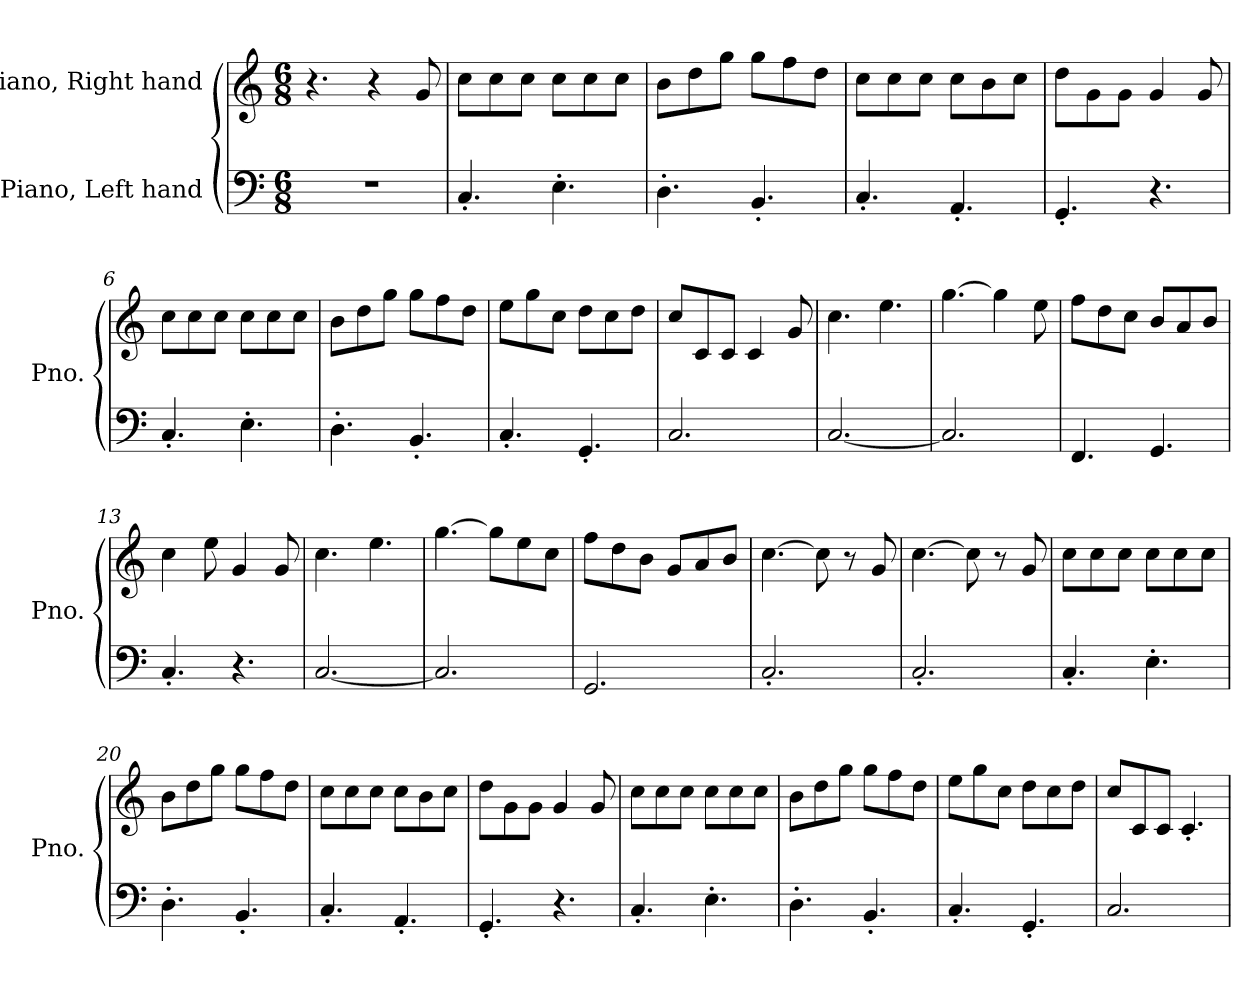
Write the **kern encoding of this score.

**kern	**kern
*part2	*part1
*staff2	*staff1
*I"Piano, Left hand	*I"Piano, Right hand
*I'Pno.	*I'Pno.
*clefF4	*clefG2
*k[]	*k[]
*M6/8	*M6/8
*MM120	*MM120
=1	=1
2.r	4.r
.	4r
.	8g/
=2	=2
4.C'/	8cc\L
.	8cc\
.	8cc\J
4.E'\	8cc\L
.	8cc\
.	8cc\J
=3	=3
4.D'\	8b\L
.	8dd\
.	8gg\J
4.BB'/	8gg\L
.	8ff\
.	8dd\J
=4	=4
4.C'/	8cc\L
.	8cc\
.	8cc\J
4.AA'/	8cc\L
.	8b\
.	8cc\J
=5	=5
4.GG'/	8dd\L
.	8g\
.	8g\J
4.r	4g/
.	8g/
!!LO:LB:g=z
=6	=6
4.C'/	8cc\L
.	8cc\
.	8cc\J
4.E'\	8cc\L
.	8cc\
.	8cc\J
=7	=7
4.D'\	8b\L
.	8dd\
.	8gg\J
4.BB'/	8gg\L
.	8ff\
.	8dd\J
=8	=8
4.C'/	8ee\L
.	8gg\
.	8cc\J
4.GG'/	8dd\L
.	8cc\
.	8dd\J
=9	=9
2.C/	8cc/L
.	8c/
.	8c/J
.	4c/
.	8g/
=10	=10
[2.C/	4.cc\
.	4.ee\
=11	=11
2.C/]	[4.gg\
.	4gg\]
.	8ee\
=12	=12
4.FF/	8ff\L
.	8dd\
.	8cc\J
4.GG/	8b/L
.	8a/
.	8b/J
!!LO:LB:g=z
=13	=13
4.C'/	4cc\
.	8ee\
4.r	4g/
.	8g/
=14	=14
[2.C/	4.cc\
.	4.ee\
=15	=15
2.C/]	[4.gg\
.	8gg\L]
.	8ee\
.	8cc\J
=16	=16
2.GG/	8ff\L
.	8dd\
.	8b\J
.	8g/L
.	8a/
.	8b/J
=17	=17
2.C'/	[4.cc\
.	8cc\]
.	8r
.	8g/
=18	=18
2.C'/	[4.cc\
.	8cc\]
.	8r
.	8g/
=19	=19
4.C'/	8cc\L
.	8cc\
.	8cc\J
4.E'\	8cc\L
.	8cc\
.	8cc\J
!!LO:LB:g=z
=20	=20
4.D'\	8b\L
.	8dd\
.	8gg\J
4.BB'/	8gg\L
.	8ff\
.	8dd\J
=21	=21
4.C'/	8cc\L
.	8cc\
.	8cc\J
4.AA'/	8cc\L
.	8b\
.	8cc\J
=22	=22
4.GG'/	8dd\L
.	8g\
.	8g\J
4.r	4g/
.	8g/
=23	=23
4.C'/	8cc\L
.	8cc\
.	8cc\J
4.E'\	8cc\L
.	8cc\
.	8cc\J
=24	=24
4.D'\	8b\L
.	8dd\
.	8gg\J
4.BB'/	8gg\L
.	8ff\
.	8dd\J
=25	=25
4.C'/	8ee\L
.	8gg\
.	8cc\J
4.GG'/	8dd\L
.	8cc\
.	8dd\J
!!LO:LB:g=z
=26	=26
2.C/	8cc/L
.	8c/
.	8c/J
.	4.c'/
=	=
*-	*-
